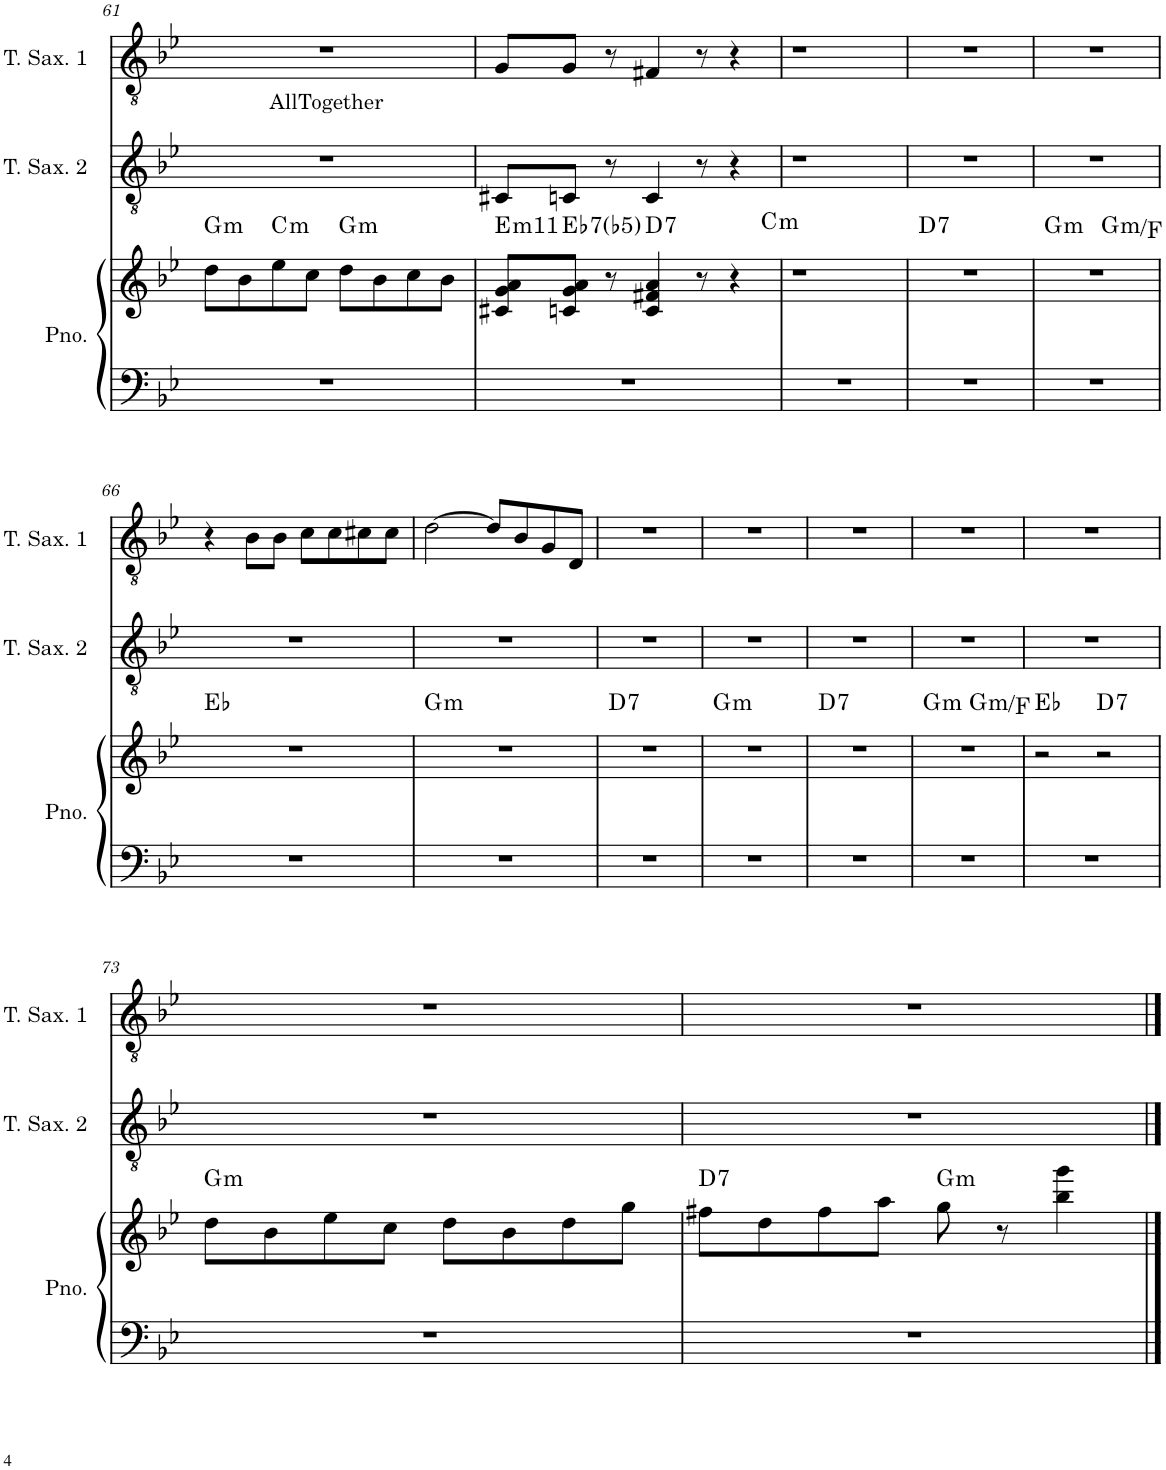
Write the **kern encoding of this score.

**kern	**kern	**harte	**kern	**kern	**text
*part3	*part3	*part3	*part2	*part1	*part1
*staff4	*staff3	*	*staff2	*staff1	*staff1
*I"Piano	*	*	*I"Tenor Saxophone 2	*I"Tenor Saxophone 1	*
*I'Pno.	*	*	*I'T. Sax. 2	*I'T. Sax. 1	*
!!LO:PB:g=z
*clefF4	*clefG2	*	*clefGv2	*clefGv2	*
*	*	*	*ITrd8c14	*ITrd8c14	*
*k[b-e-]	*k[b-e-]	*	*k[b-e-]	*k[b-e-]	*
*M4/4	*M4/4	*	*M4/4	*M4/4	*
=61	=61	=61	=61	=61	=61
!	!	!LO:H:kt=m	!	!	!LO:LY:b
1r	8dd\L	G:min	1r	1r	AllTogether
.	8b-\	.	.	.	.
!	!	!LO:H:kt=m	!	!	!
.	8ee-\	C:min	.	.	.
.	8cc\J	.	.	.	.
!	!	!LO:H:kt=m	!	!	!
.	8dd\L	G:min	.	.	.
.	8b-\	.	.	.	.
.	8cc\	.	.	.	.
.	8b-\J	.	.	.	.
=62	=62	=62	=62	=62	=62
!	!	!LO:H:kt=m11	!	!	!
1r	8c#X/ 8g/ 8a/L	E:min9(11)	8C#X/L	8G/L	.
!	!	!LO:H:kt=7	!	!	!
.	8cn/ 8g/ 8a/J	Eb:(3,b5,b7)	8Cn/J	8G/J	.
.	8r	.	8r	8r	.
!	!	!LO:H:kt=7	!	!	!
.	4c/ 4f#X/ 4a/	D:7	4C/	4F#X/	.
.	8r	.	8r	8r	.
.	4r	.	4r	4r	.
=63	=63	=63	=63	=63	=63
!	!	!LO:H:kt=m	!	!	!
1r	1r	C:min	1r	1r	.
=64	=64	=64	=64	=64	=64
!	!	!LO:H:kt=7	!	!	!
1r	1r	D:7	1r	1r	.
=65	=65	=65	=65	=65	=65
!	!	!LO:H:kt=m	!	!	!
*	*^	*	*	*	*
1r	1r	2ryy	G:min	1r	1r	.
!	!	!	!LO:H:kt=m	!	!	!
.	.	2ryy	G:min/b7	.	.	.
*	*v	*v	*	*	*	*
!!LO:LB:g=z
=66	=66	=66	=66	=66	=66
1r	1r	Eb:maj	1r	4r	.
.	.	.	.	8B-\L	.
.	.	.	.	8B-\J	.
.	.	.	.	8c\L	.
.	.	.	.	8c\	.
.	.	.	.	8c#X\	.
.	.	.	.	8c#\J	.
=67	=67	=67	=67	=67	=67
!	!	!LO:H:kt=m	!	!	!
1r	1r	G:min	1r	[2d\	.
.	.	.	.	8d/L]	.
.	.	.	.	8B-/	.
.	.	.	.	8G/	.
.	.	.	.	8D/J	.
=68	=68	=68	=68	=68	=68
!	!	!LO:H:kt=7	!	!	!
1r	1r	D:7	1r	1r	.
=69	=69	=69	=69	=69	=69
!	!	!LO:H:kt=m	!	!	!
1r	1r	G:min	1r	1r	.
=70	=70	=70	=70	=70	=70
!	!	!LO:H:kt=7	!	!	!
1r	1r	D:7	1r	1r	.
=71	=71	=71	=71	=71	=71
!	!	!LO:H:kt=m	!	!	!
*	*^	*	*	*	*
1r	1r	2ryy	G:min	1r	1r	.
!	!	!	!LO:H:kt=m	!	!	!
.	.	2ryy	G:min/b7	.	.	.
*	*v	*v	*	*	*	*
=72	=72	=72	=72	=72	=72
1r	2r	Eb:maj	1r	1r	.
!	!	!LO:H:kt=7	!	!	!
.	2r	D:7	.	.	.
!!LO:LB:g=z
=73	=73	=73	=73	=73	=73
!	!	!LO:H:kt=m	!	!	!
1r	8dd\L	G:min	1r	1r	.
.	8b-\	.	.	.	.
.	8ee-\	.	.	.	.
.	8cc\J	.	.	.	.
.	8dd\L	.	.	.	.
.	8b-\	.	.	.	.
.	8dd\	.	.	.	.
.	8gg\J	.	.	.	.
=74	=74	=74	=74	=74	=74
!	!	!LO:H:kt=7	!	!	!
1r	8ff#X\L	D:7	1r	1r	.
.	8dd\	.	.	.	.
.	8ff#\	.	.	.	.
.	8aa\J	.	.	.	.
!	!	!LO:H:kt=m	!	!	!
.	8gg\	G:min	.	.	.
.	8r	.	.	.	.
.	4bb-\ 4ggg\	.	.	.	.
==	==	==	==	==	==
*-	*-	*-	*-	*-	*-
